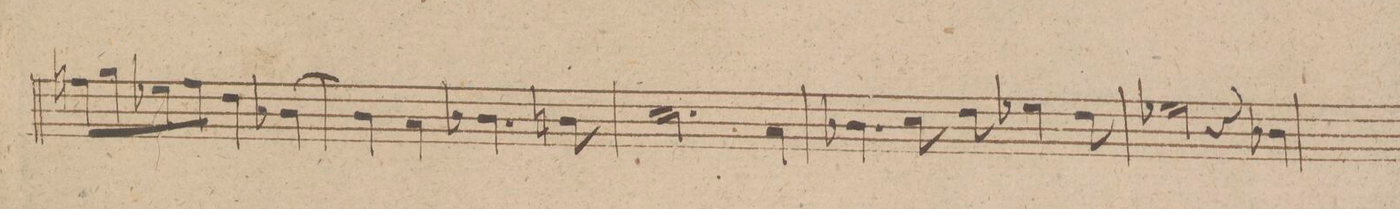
**kern	**dynam
*I"Clarinetto 2do in A.	*
*clefG2	*
*k[f#c#g#d#]	*
*met(c)	*
*M4/4	*
8dd\L	.
8ee\	.
8ccX\	.
8dd\J	.
4b\	.
[4gX\	.
=242	=242
4g\]	.
4f#\	.
4.gX\	.
8g#\	.
=243	=243
2.a\	.
4f#\	.
=244	=244
4.gX\	.
8a\	.
8b\	.
4ccX\	.
8b\	.
=245	=245
2ccX\	.
4r	.
4gX\	.
=246	=246
*-	*-
